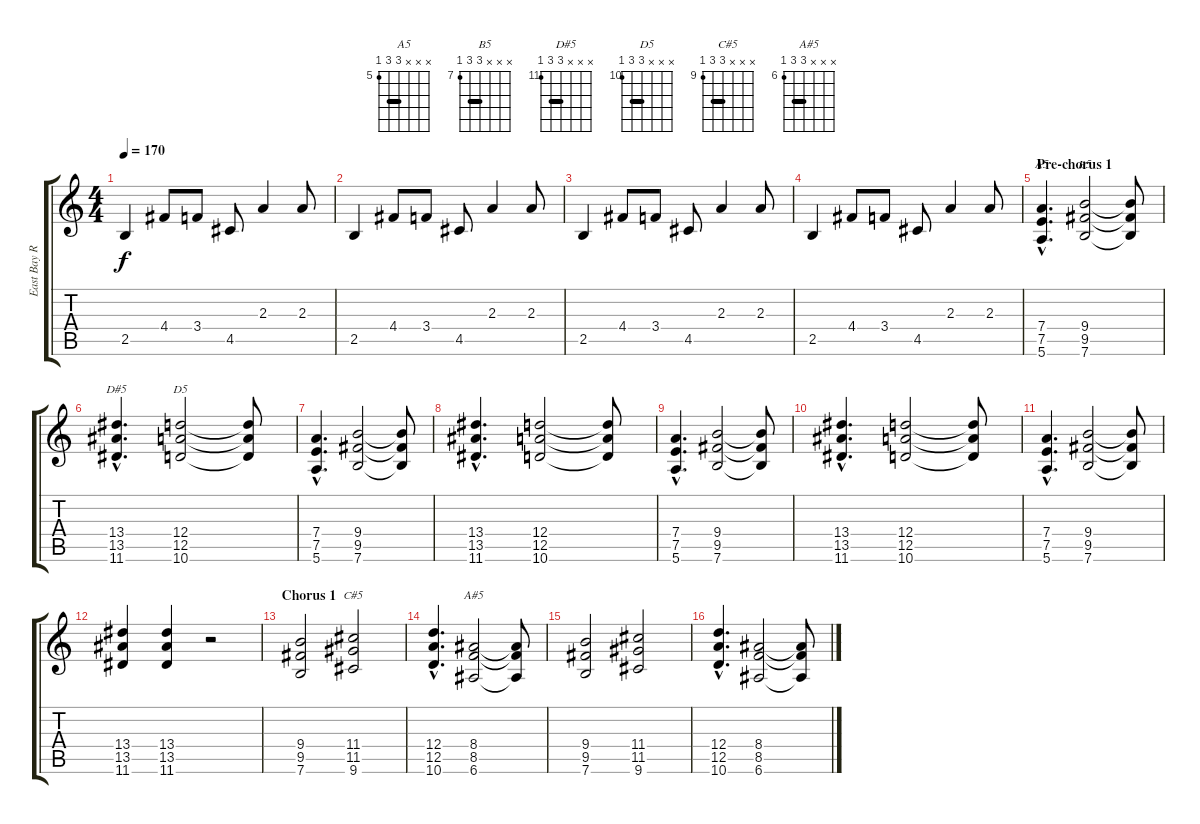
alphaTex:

\track ("East Bay Ray" "East Bay R") {instrument distortionguitar}
\staff {score tabs}
\tuning (E4 B3 G3 D3 A2 E2) {hide}
\chord ("A5" x x x 7 7 5) {firstfret 5 barre 7}
\chord ("B5" x x x 9 9 7) {firstfret 7 barre 9}
\chord ("D#5" x x x 13 13 11) {firstfret 11 barre 13}
\chord ("D5" x x x 12 12 10) {firstfret 10 barre 12}
\chord ("C#5" x x x 11 11 9) {firstfret 9 barre 11}
\chord ("A#5" x x x 8 8 6) {firstfret 6 barre 8}
\ts (4 4)
\tempo 170
\clef g2
\ks c
2.5.4{dy f} 4.4.8 3.4.8 4.5.8 2.3.4 2.3.8 |
2.5.4 4.4.8 3.4.8 4.5.8 2.3.4 2.3.8 |
2.5.4 4.4.8 3.4.8 4.5.8 2.3.4 2.3.8 |
2.5.4 4.4.8 3.4.8 4.5.8 2.3.4 2.3.8 |
\section ("" "Pre-chorus 1")
(7.4{hac} 7.5{hac} 5.6{hac}).4{d ch "A5"} (9.4 9.5 7.6).2{ch "B5"} (9.4{t} 9.5{t} 7.6{t}).8 |
(13.4{hac} 13.5{hac} 11.6{hac}).4{d ch "D#5"} (12.4 12.5 10.6).2{ch "D5"} (12.4{t} 12.5{t} 10.6{t}).8 |
(7.4{hac} 7.5{hac} 5.6{hac}).4{d} (9.4 9.5 7.6).2 (9.4{t} 9.5{t} 7.6{t}).8 |
(13.4{hac} 13.5{hac} 11.6{hac}).4{d} (12.4 12.5 10.6).2 (12.4{t} 12.5{t} 10.6{t}).8 |
(7.4{hac} 7.5{hac} 5.6{hac}).4{d} (9.4 9.5 7.6).2 (9.4{t} 9.5{t} 7.6{t}).8 |
(13.4{hac} 13.5{hac} 11.6{hac}).4{d} (12.4 12.5 10.6).2 (12.4{t} 12.5{t} 10.6{t}).8 |
(7.4{hac} 7.5{hac} 5.6{hac}).4{d} (9.4 9.5 7.6).2 (9.4{t} 9.5{t} 7.6{t}).8 |
(13.4 13.5 11.6).4 (13.4 13.5 11.6).4 r.2 |
\section ("" "Chorus 1")
(9.4 9.5 7.6).2 (11.4 11.5 9.6).2{ch "C#5"} |
(12.4{hac} 12.5{hac} 10.6{hac}).4{d} (8.4 8.5 6.6).2{ch "A#5"} (8.4{t} 8.5{t} 6.6{t}).8 |
(9.4 9.5 7.6).2 (11.4 11.5 9.6).2 |
(12.4{hac} 12.5{hac} 10.6{hac}).4{d} (8.4 8.5 6.6).2 (8.4{t} 8.5{t} 6.6{t}).8
